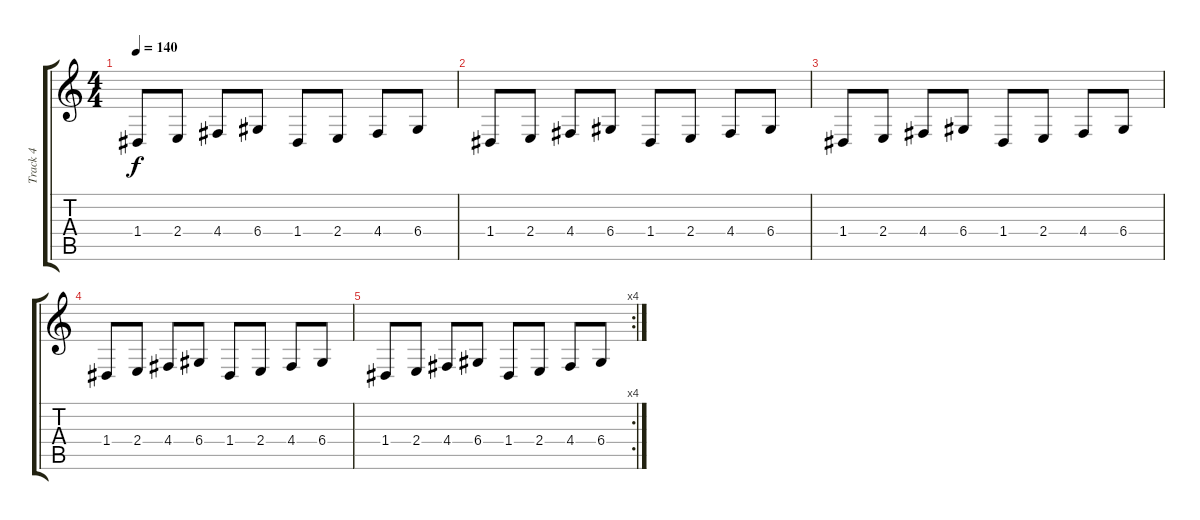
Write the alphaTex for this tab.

\track ("Track 4" "Track 4") {instrument brightacousticpiano}
\staff {score tabs}
\tuning (E4 B3 G3 D3 A2 E2) {hide}
\ts (4 4)
\tempo 140
\clef g2
\ks c
1.4.8{dy f} 2.4.8 4.4.8 6.4.8 1.4.8 2.4.8 4.4.8 6.4.8 |
1.4.8 2.4.8 4.4.8 6.4.8 1.4.8 2.4.8 4.4.8 6.4.8 |
1.4.8 2.4.8 4.4.8 6.4.8 1.4.8 2.4.8 4.4.8 6.4.8 |
1.4.8 2.4.8 4.4.8 6.4.8 1.4.8 2.4.8 4.4.8 6.4.8 |
\rc 4
1.4.8 2.4.8 4.4.8 6.4.8 1.4.8 2.4.8 4.4.8 6.4.8
